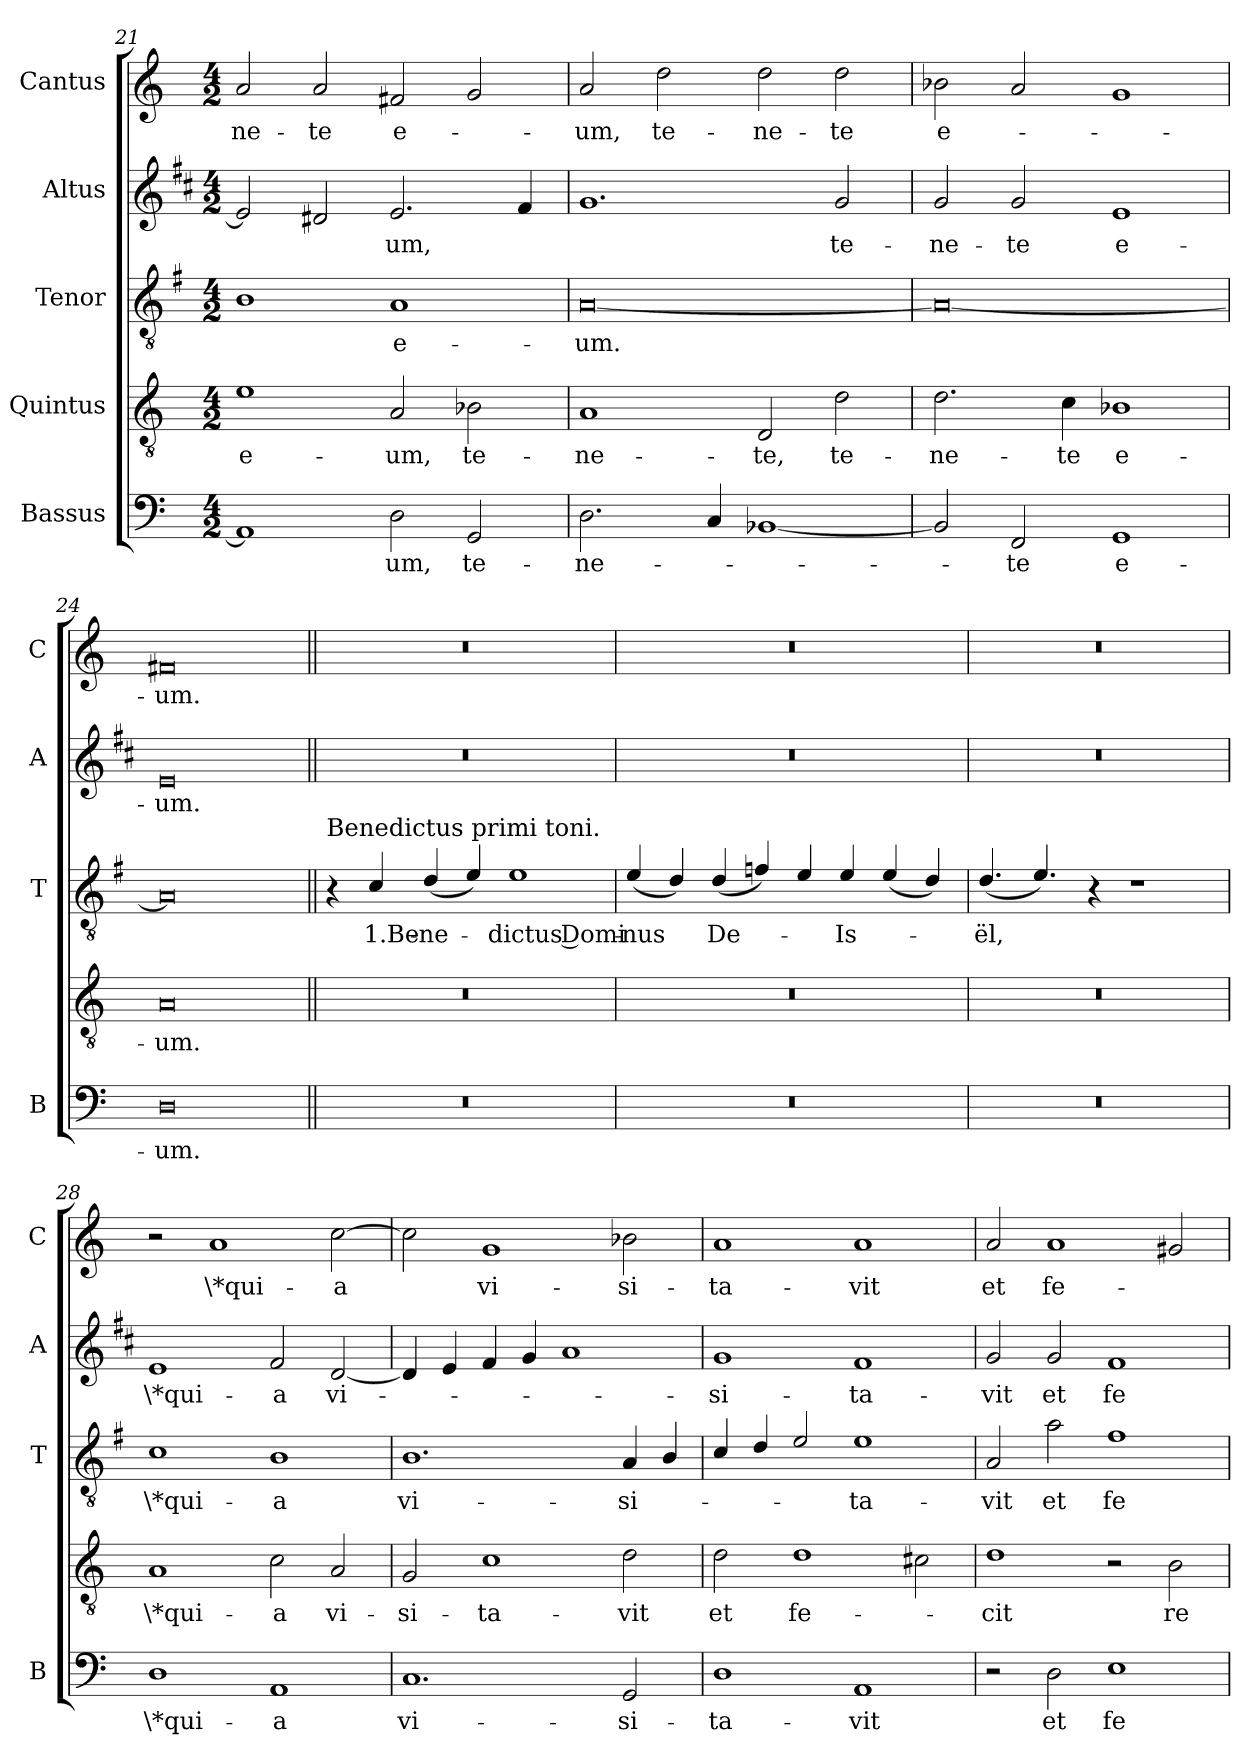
**kern	**text	**kern	**text	**kern	**text	**kern	**text	**kern	**text
*part5	*part5	*part4	*part4	*part3	*part3	*part2	*part2	*part1	*part1
*staff5	*staff5	*staff4	*staff4	*staff3	*staff3	*staff2	*staff2	*staff1	*staff1
*I"Bassus	*	*I"Quintus	*	*I"Tenor	*	*I"Altus	*	*I"Cantus	*
*I'B	*	*	*	*I'T	*	*I'A	*	*I'C	*
*clefF4	*	*clefGv2	*	*clefGv2	*	*clefG2	*	*clefG2	*
*	*	*	*	*ITrd4c7	*	*ITrd1c2	*	*	*
*k[]	*	*k[]	*	*k[]	*	*k[]	*	*k[]	*
*C:	*	*C:	*	*C:	*	*C:	*	*C:	*
*M4/2	*	*M4/2	*	*M4/2	*	*M4/2	*	*M4/2	*
=21	=21	=21	=21	=21	=21	=21	=21	=21	=21
!	!	!	!LO:LY:b	!	!	!	!	!	!LO:LY:b
1AA]	.	1e	e-	1E	.	2d/]	.	2a/	-ne-
!	!	!	!	!	!	!	!	!	!LO:LY:b
.	.	.	.	.	.	2c#X/	.	2a/	-te
!	!LO:LY:b	!	!LO:LY:b	!	!LO:LY:b	!	!LO:LY:b	!	!LO:LY:b
2D\	-um,	2A/	-um,	1D	e-	2.d/	-um,	2f#X/	e-
!	!LO:LY:b	!	!LO:LY:b	!	!	!	!	!	!
2GG/	te-	2B-X\	te-	.	.	.	.	2g/	.
.	.	.	.	.	.	4e/	.	.	.
=22	=22	=22	=22	=22	=22	=22	=22	=22	=22
!	!LO:LY:b	!	!LO:LY:b	!	!LO:LY:b	!	!	!	!LO:LY:b
2.D\	-ne-	1A	-ne-	[0D	-um.	1.f	.	2a/	-um,
!	!	!	!	!	!	!	!	!	!LO:LY:b
.	.	.	.	.	.	.	.	2dd\	te-
4C/	.	.	.	.	.	.	.	.	.
!	!	!	!LO:LY:b	!	!	!	!	!	!LO:LY:b
[1BB-X	.	2D/	-te,	.	.	.	.	2dd\	-ne-
!	!	!	!LO:LY:b	!	!	!	!LO:LY:b	!	!LO:LY:b
.	.	2d\	te-	.	.	2f/	te-	2dd\	-te
=23	=23	=23	=23	=23	=23	=23	=23	=23	=23
!	!	!	!LO:LY:b	!	!	!	!LO:LY:b	!	!LO:LY:b
2BB-/]	.	2.d\	-ne-	0D_	.	2f/	-ne-	2b-X\	e-
!	!LO:LY:b	!	!	!	!	!	!LO:LY:b	!	!
2FF/	-te	.	.	.	.	2f/	-te	2a/	.
!	!	!	!LO:LY:b	!	!	!	!	!	!
.	.	4c\	-te	.	.	.	.	.	.
!	!LO:LY:b	!	!LO:LY:b	!	!	!	!LO:LY:b	!	!
1GG	e-	1B-X	e-	.	.	1d	e-	1g	.
=24	=24	=24	=24	=24	=24	=24	=24	=24	=24
!	!LO:LY:b	!	!LO:LY:b	!	!	!	!LO:LY:b	!	!LO:LY:b
0D	-um.	0A	-um.	0D]	.	0d	-um.	0f#X	-um.
!!LO:LB:g=z
=25||	=25||	=25||	=25||	=25||	=25||	=25||	=25||	=25||	=25||
!	!	!	!	!LO:TX:a:t=Benedictus primi toni.	!	!	!	!	!
0r	.	0r	.	4r	.	0r	.	0r	.
!	!	!	!	!	!LO:LY:b	!	!	!	!
.	.	.	.	4F/	1.Be-	.	.	.	.
!	!	!	!	!	!LO:LY:b	!	!	!	!
.	.	.	.	(>4G/	-ne-	.	.	.	.
.	.	.	.	4A/)	.	.	.	.	.
!	!	!	!	!	!LO:LY:b	!	!	!	!
.	.	.	.	1A	-dictus Domi-	.	.	.	.
=26	=26	=26	=26	=26	=26	=26	=26	=26	=26
!	!	!	!	!	!LO:LY:b	!	!	!	!
0r	.	0r	.	(>4A/	-nus	0r	.	0r	.
.	.	.	.	4G/)	.	.	.	.	.
!	!	!	!	!	!LO:LY:b	!	!	!	!
.	.	.	.	(>4G/	De-	.	.	.	.
.	.	.	.	4B-X/)	.	.	.	.	.
.	.	.	.	4A/	.	.	.	.	.
!	!	!	!	!LO:N:head=solid	!LO:LY:b	!	!	!	!
.	.	.	.	4A/	-Is-	.	.	.	.
.	.	.	.	(>4A/	.	.	.	.	.
.	.	.	.	4G/)	.	.	.	.	.
=27	=27	=27	=27	=27	=27	=27	=27	=27	=27
!	!	!	!	!	!LO:LY:b	!	!	!	!
0r	.	0r	.	(>4.G/	-ël,	0r	.	0r	.
.	.	.	.	4.A/)	.	.	.	.	.
.	.	.	.	4r	.	.	.	.	.
.	.	.	.	1r	.	.	.	.	.
!!LO:LB:g=z
=28	=28	=28	=28	=28	=28	=28	=28	=28	=28
!	!LO:LY:b	!	!LO:LY:b	!	!LO:LY:b	!	!LO:LY:b	!	!
1D	\*qui-	1A	\*qui-	1F	\*qui-	1d	\*qui-	2r	.
!	!	!	!	!	!	!	!	!	!LO:LY:b
.	.	.	.	.	.	.	.	1a	\*qui-
!	!LO:LY:b	!	!LO:LY:b	!	!LO:LY:b	!	!LO:LY:b	!	!
1AA	-a	2c\	-a	1E	-a	2e/	-a	.	.
!	!	!	!LO:LY:b	!	!	!	!LO:LY:b	!	!LO:LY:b
.	.	2A/	vi-	.	.	[2c/	vi-	[2cc\	-a
=29	=29	=29	=29	=29	=29	=29	=29	=29	=29
!	!LO:LY:b	!	!LO:LY:b	!	!LO:LY:b	!	!	!	!
1.C	vi-	2G/	-si-	1.E	vi-	4c/]	.	2cc\]	.
.	.	.	.	.	.	4d/	.	.	.
!	!	!	!LO:LY:b	!	!	!	!	!	!LO:LY:b
.	.	1c	-ta-	.	.	4e/	.	1g	vi-
.	.	.	.	.	.	4f/	.	.	.
.	.	.	.	.	.	1g	.	.	.
!	!LO:LY:b	!	!LO:LY:b	!	!LO:LY:b	!	!	!	!LO:LY:b
2GG/	-si-	2d\	-vit	4D/	-si-	.	.	2b-X\	-si-
.	.	.	.	4E/	.	.	.	.	.
=30	=30	=30	=30	=30	=30	=30	=30	=30	=30
!	!LO:LY:b	!	!LO:LY:b	!	!	!	!LO:LY:b	!	!LO:LY:b
1D	-ta-	2d\	et	4F/	.	1f	-si-	1a	-ta-
.	.	.	.	4G/	.	.	.	.	.
!	!	!	!LO:LY:b	!	!	!	!	!	!
.	.	1d	fe-	2A/	.	.	.	.	.
!	!LO:LY:b	!	!	!	!LO:LY:b	!	!LO:LY:b	!	!LO:LY:b
1AA	-vit	.	.	1A	-ta-	1e	-ta-	1a	-vit
.	.	2c#X\	.	.	.	.	.	.	.
=31	=31	=31	=31	=31	=31	=31	=31	=31	=31
!	!	!	!LO:LY:b	!	!LO:LY:b	!	!LO:LY:b	!	!LO:LY:b
2r	.	1d	-cit	2D/	-vit	2f/	-vit	2a/	et
!	!LO:LY:b	!	!	!	!LO:LY:b	!	!LO:LY:b	!	!LO:LY:b
2D\	et	.	.	2d\	et	2f/	et	1a	fe-
!	!LO:LY:b	!	!	!	!LO:LY:b	!	!LO:LY:b	!	!
1E	fe-	2r	.	1B	fe-	1e	fe-	.	.
!	!	!	!LO:LY:b	!	!	!	!	!	!
.	.	2B\	re-	.	.	.	.	2g#X/	.
=	=	=	=	=	=	=	=	=	=
*-	*-	*-	*-	*-	*-	*-	*-	*-	*-
